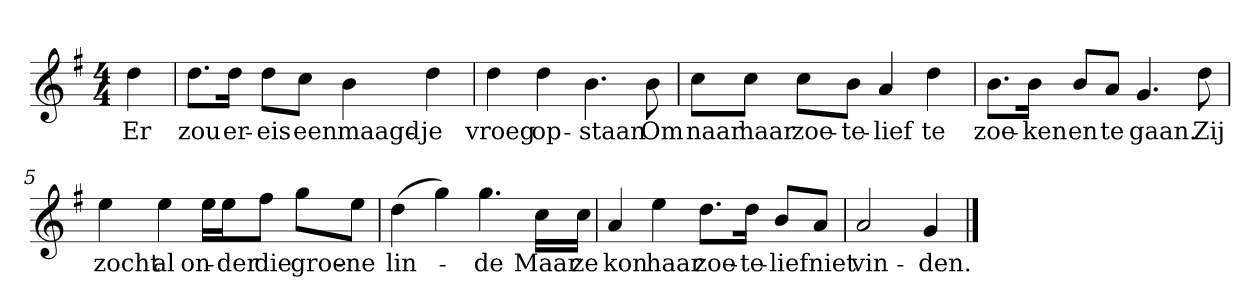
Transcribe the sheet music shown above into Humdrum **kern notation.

**kern	**text
*part1	*part1
*staff1	*staff1
*clefG2	*
*k[f#]	*
*G:	*
*M4/4	*
*MM120	*
=	=
4dd	Er
=1	=1
8.dd\L	zou
16dd\Jk	er-
8dd\L	-eis
8cc\J	een
4b	maagd-
4dd	-je
=2	=2
4dd	vroeg
4dd	op-
4.b	-staan
8b	Om
=3	=3
8cc\L	naar
8cc\J	haar
8cc\L	zoe-
8b\J	-te-
4a	-lief
4dd	te
=4	=4
8.b\L	zoe-
16b\Jk	-ken
8b/L	en
8a/J	te
4.g	gaan.
8dd	Zij
=5	=5
4ee	zocht
4ee	al
16ee\LL	on-
16ee\J	-der
8ff#\J	die
8gg\L	groe-
8ee\J	-ne
=6	=6
(4dd	lin-
4gg)	.
4.gg	-de
16cc\LL	Maar
16cc\JJ	ze
=7	=7
4a	kon
4ee	haar
8.dd\L	zoe-
16dd\Jk	-te-
8b/L	-lief
8a/J	niet
=8	=8
2a	vin-
4g	-den.
==	==
*-	*-
